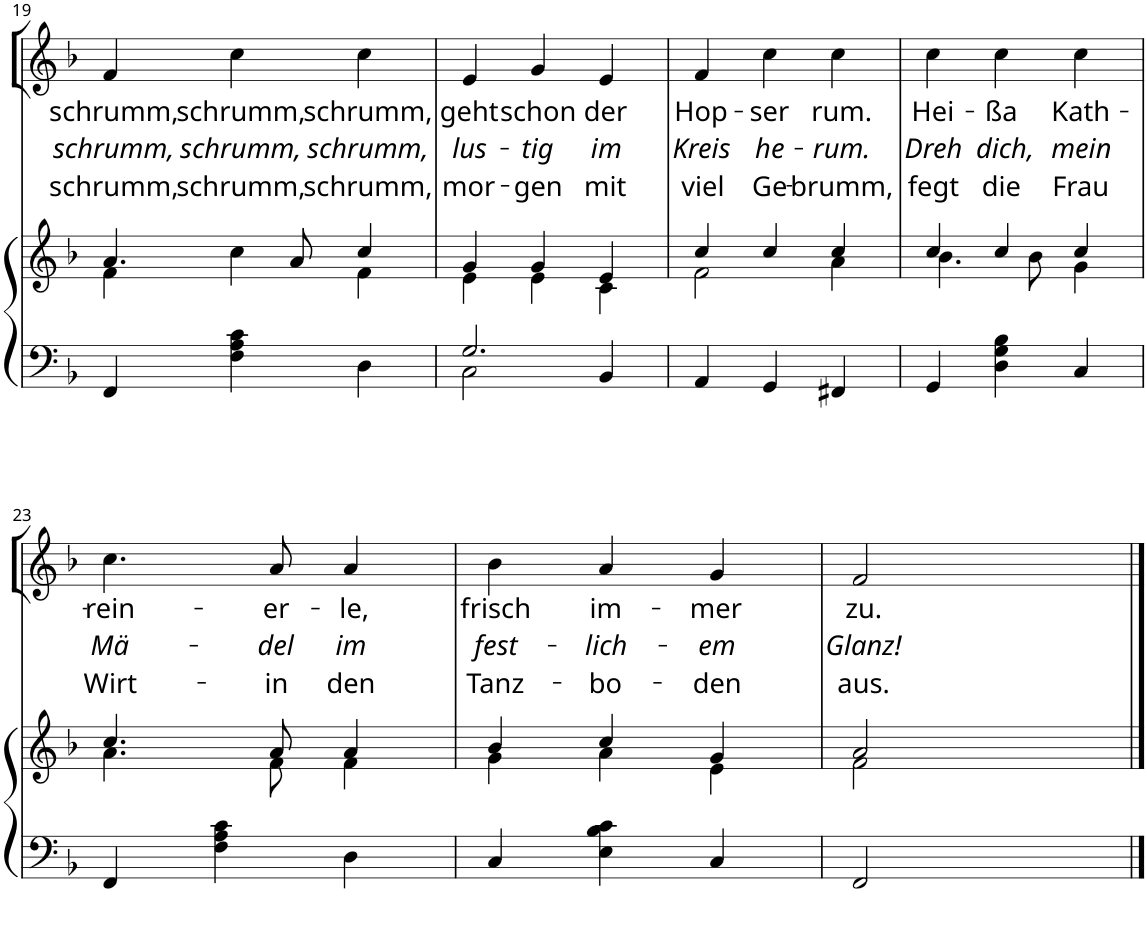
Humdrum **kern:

**kern	**kern	**kern	**text	**text	**text
*part2	*part2	*part1	*part1	*part1	*part1
*staff3	*staff2	*staff1	*staff1	*staff1	*staff1
*I"P3	*	*I"P1	*	*	*
!!LO:PB:g=z
*clefF4	*clefG2	*clefG2	*	*	*
*k[b-]	*k[b-]	*k[b-]	*	*	*
*F:	*F:	*F:	*	*	*
*M3/4	*M3/4	*M3/4	*	*	*
=19	=19	=19	=19	=19	=19
*	*^	*	*	*	*
!	!	!	!	!LO:LY:b	!LO:LY:b	!LO:LY:b
4FF/	4.a/	4f\	4f/	schrumm,	schrumm,	schrumm,
!	!	!	!	!LO:LY:b	!LO:LY:b	!LO:LY:b
4F\ 4A\ 4c\	.	4cc\	4cc\	schrumm,	schrumm,	schrumm,
.	8a/	.	.	.	.	.
!	!	!	!	!LO:LY:b	!LO:LY:b	!LO:LY:b
4D\	4cc/	4f\	4cc\	schrumm,	schrumm,	schrumm,
=20	=20	=20	=20	=20	=20	=20
*^	*	*	*	*	*	*
!	!	!	!	!	!LO:LY:b	!LO:LY:b	!LO:LY:b
2.G/	2C\	4g/	4e\	4e/	geht	lus-	mor-
!	!	!	!	!	!LO:LY:b	!LO:LY:b	!LO:LY:b
.	.	4g/	4e\	4g/	schon	-tig	-gen
!	!	!	!	!	!LO:LY:b	!LO:LY:b	!LO:LY:b
.	4BB-/	4e/	4c\	4e/	der	im	mit
=21	=21	=21	=21	=21	=21	=21	=21
!	!	!	!	!	!LO:LY:b	!LO:LY:b	!LO:LY:b
*v	*v	*	*	*	*	*	*
4AA/	4cc/	2f\	4f/	Hop-	Kreis	viel
!	!	!	!	!LO:LY:b	!LO:LY:b	!LO:LY:b
4GG/	4cc/	.	4cc\	-ser	he-	Ge-
!	!	!	!	!LO:LY:b	!LO:LY:b	!LO:LY:b
4FF#X/	4cc/	4a\	4cc\	rum.	-rum.	-brumm,
=22	=22	=22	=22	=22	=22	=22
!	!	!	!	!LO:LY:b	!LO:LY:b	!LO:LY:b
4GG/	4cc/	4.b-\	4cc\	Hei-	Dreh	fegt
!	!	!	!	!LO:LY:b	!LO:LY:b	!LO:LY:b
4D\ 4G\ 4B-\	4cc/	.	4cc\	-ßa	dich,	die
.	.	8b-\	.	.	.	.
!	!	!	!	!LO:LY:b	!LO:LY:b	!LO:LY:b
4C/	4cc/	4g\	4cc\	Kath-	mein	Frau
!!LO:LB:g=z
=23	=23	=23	=23	=23	=23	=23
!	!	!	!	!LO:LY:b	!LO:LY:b	!LO:LY:b
4FF/	4.cc/	4.a\	4.cc\	-rein-	Mä-	Wirt-
4F\ 4A\ 4c\	.	.	.	.	.	.
!	!	!	!	!LO:LY:b	!LO:LY:b	!LO:LY:b
.	8a/	8f\	8a/	-er-	-del	-in
!	!	!	!	!LO:LY:b	!LO:LY:b	!LO:LY:b
4D\	4a/	4f\	4a/	-le,	im	den
=24	=24	=24	=24	=24	=24	=24
!	!	!	!	!LO:LY:b	!LO:LY:b	!LO:LY:b
4C/	4b-/	4g\	4b-\	frisch	fest-	Tanz-
!	!	!	!	!LO:LY:b	!LO:LY:b	!LO:LY:b
4E\ 4B-\ 4c\	4cc/	4a\	4a/	im-	-lich-	-bo-
!	!	!	!	!LO:LY:b	!LO:LY:b	!LO:LY:b
4C/	4g/	4e\	4g/	-mer	-em	-den
=25	=25	=25	=25	=25	=25	=25
!	!	!	!	!LO:LY:b	!LO:LY:b	!LO:LY:b
2FF/	2a/	2f\	2f/	zu.	Glanz!	aus.
4ryy	4ryy	4ryy	4ryy	.	.	.
*	*v	*v	*	*	*	*
==	==	==	==	==	==
*-	*-	*-	*-	*-	*-
